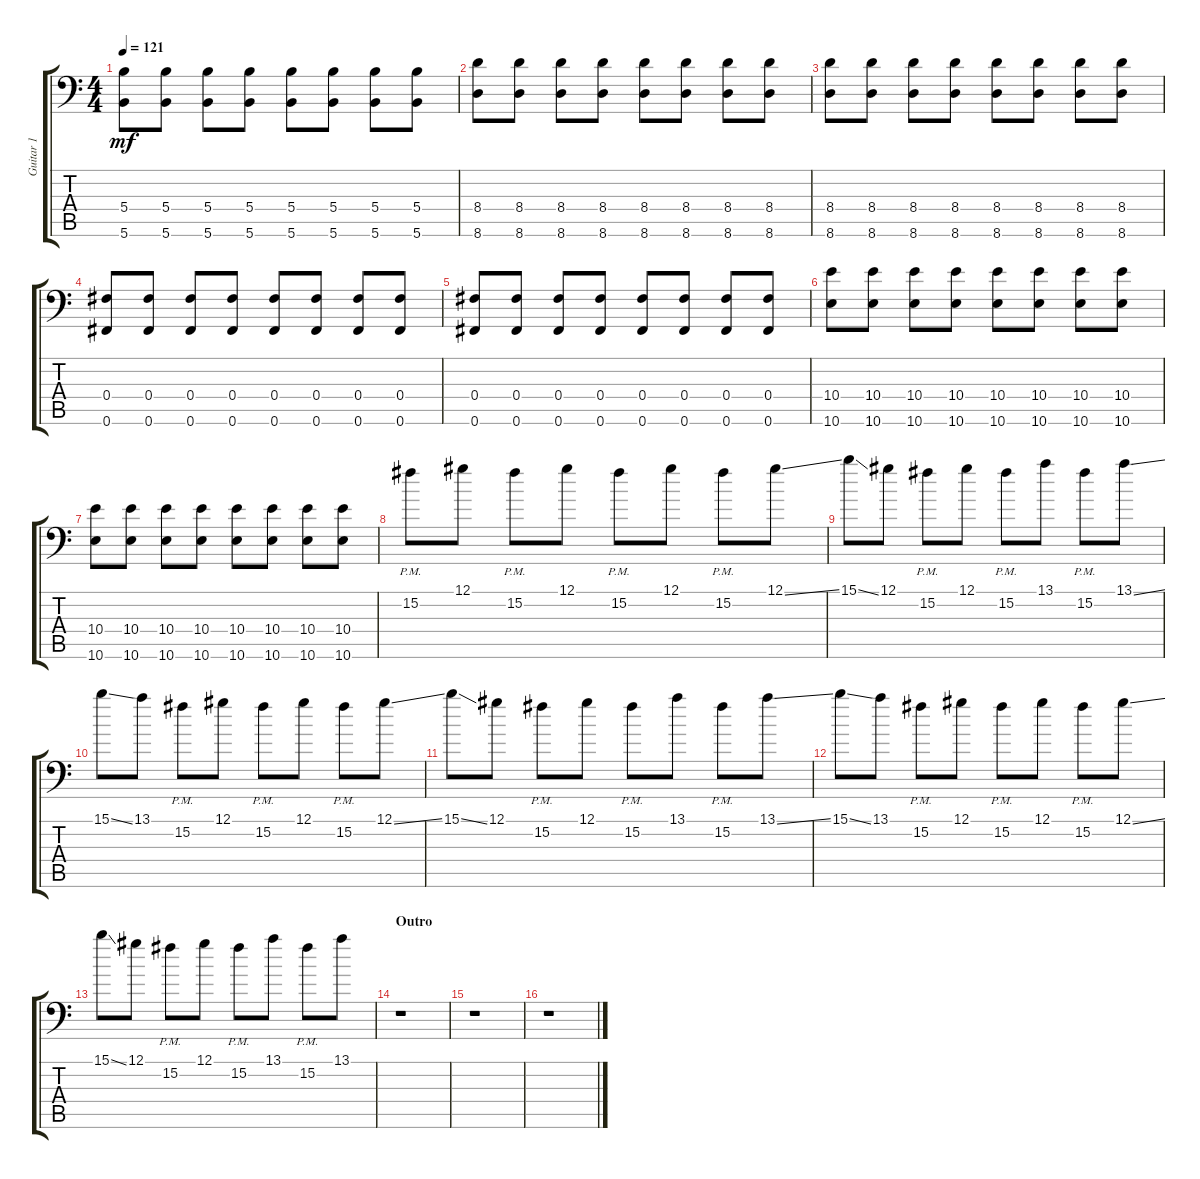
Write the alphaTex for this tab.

\track ("Guitar 1" "Guitar 1") {instrument distortionguitar}
\staff {score tabs}
\tuning (Ab3 Eb3 B2 Gb2 Db2 Gb1) {hide}
\ts (4 4)
\tempo 121
\clef f4
\ks c
(5.4 5.6).8{dy mf} (5.4 5.6).8 (5.4 5.6).8 (5.4 5.6).8 (5.4 5.6).8 (5.4 5.6).8 (5.4 5.6).8 (5.4 5.6).8 |
(8.4 8.6).8 (8.4 8.6).8 (8.4 8.6).8 (8.4 8.6).8 (8.4 8.6).8 (8.4 8.6).8 (8.4 8.6).8 (8.4 8.6).8 |
(8.4 8.6).8 (8.4 8.6).8 (8.4 8.6).8 (8.4 8.6).8 (8.4 8.6).8 (8.4 8.6).8 (8.4 8.6).8 (8.4 8.6).8 |
(0.4 0.6).8 (0.4 0.6).8 (0.4 0.6).8 (0.4 0.6).8 (0.4 0.6).8 (0.4 0.6).8 (0.4 0.6).8 (0.4 0.6).8 |
(0.4 0.6).8 (0.4 0.6).8 (0.4 0.6).8 (0.4 0.6).8 (0.4 0.6).8 (0.4 0.6).8 (0.4 0.6).8 (0.4 0.6).8 |
(10.4 10.6).8 (10.4 10.6).8 (10.4 10.6).8 (10.4 10.6).8 (10.4 10.6).8 (10.4 10.6).8 (10.4 10.6).8 (10.4 10.6).8 |
(10.4 10.6).8 (10.4 10.6).8 (10.4 10.6).8 (10.4 10.6).8 (10.4 10.6).8 (10.4 10.6).8 (10.4 10.6).8 (10.4 10.6).8 |
15.2{pm}.8 12.1.8 15.2{pm}.8 12.1.8 15.2{pm}.8 12.1.8 15.2{pm}.8 12.1{ss}.8 |
15.1{ss}.8 12.1.8 15.2{pm}.8 12.1.8 15.2{pm}.8 13.1.8 15.2{pm}.8 13.1{ss}.8 |
15.1{ss}.8 13.1.8 15.2{pm}.8 12.1.8 15.2{pm}.8 12.1.8 15.2{pm}.8 12.1{ss}.8 |
15.1{ss}.8 12.1.8 15.2{pm}.8 12.1.8 15.2{pm}.8 13.1.8 15.2{pm}.8 13.1{ss}.8 |
15.1{ss}.8 13.1.8 15.2{pm}.8 12.1.8 15.2{pm}.8 12.1.8 15.2{pm}.8 12.1{ss}.8 |
15.1{ss}.8 12.1.8 15.2{pm}.8 12.1.8 15.2{pm}.8 13.1.8 15.2{pm}.8 13.1.8 |
\section ("" "Outro")
r.1 |
r.1 |
r.1
